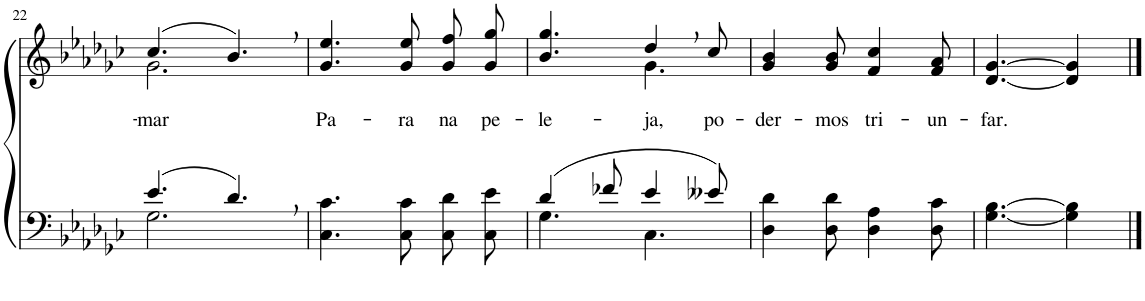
**kern	**kern	**text	**text
*part2	*part1	*part1	*part1
*staff2	*staff1	*staff1	*staff1
*I"Parte III e IV	*I"Parte I e II	*	*
!!LO:PB:g=z
*clefF4	*clefG2	*	*
*Trd2c3	*Trd2c3	*	*
*k[b-e-a-d-g-c-]	*k[b-e-a-d-g-c-]	*	*
*M6/8	*M6/8	*	*
=22	=22	=22	=22
*^	*	*	*
!	!	!	!	!LO:LY:b
*	*	*^	*	*
(4.e-/	2.G-\	(4.cc-/	2.g-\	.	-mar
4.d-,/)	.	4.b-,/)	.	.	.
*v	*v	*	*	*	*
*	*v	*v	*	*
=23	=23	=23	=23
!	!	!	!LO:LY:b
4.C-\ 4.c-\	4.g-/ 4.ee-/	.	Pa-
!	!	!	!LO:LY:b
8C-\ 8c-\L	8g-\ 8ee-\L	.	-ra
!	!	!	!LO:LY:b
8C-\ 8d-\	8g-\ 8ff\	.	na
!	!	!	!LO:LY:b
8C-\ 8e-\J	8g-\ 8gg-\J	.	pe-
=24	=24	=24	=24
*^	*	*	*
!	!	!	!	!LO:LY:b
*	*	*^	*	*
(4d-/	4.G-\	4.b-/ 4.gg-/	4.ryy	.	-le-
8f-X/	.	.	.	.	.
!	!	!	!	!	!LO:LY:b
4e-/	4.C-\	4dd-,/	4.g-\	.	-ja,
!	!	!	!	!	!LO:LY:b
8e--X/)	.	8cc-/	.	.	po-
*v	*v	*	*	*	*
*	*v	*v	*	*
=25	=25	=25	=25
!	!	!	!LO:LY:b
4D-\ 4d-\	4g-/ 4b-/	.	-der-
!	!	!	!LO:LY:b
8D-\ 8d-\	8g-/ 8b-/	.	-mos
!	!	!	!LO:LY:b
4D-\ 4A-\	4f/ 4cc-/	.	tri-
!	!	!	!LO:LY:b
8D-\ 8c-\	8f/ 8a-/	.	-un-
=26	=26	=26	=26
!	!	!	!LO:LY:b
[4.G-\ [4.B-\	[4.d-/ [4.g-/	.	-far.
4G-\] 4B-\]	4d-/] 4g-/]	.	.
==	==	==	==
*-	*-	*-	*-
